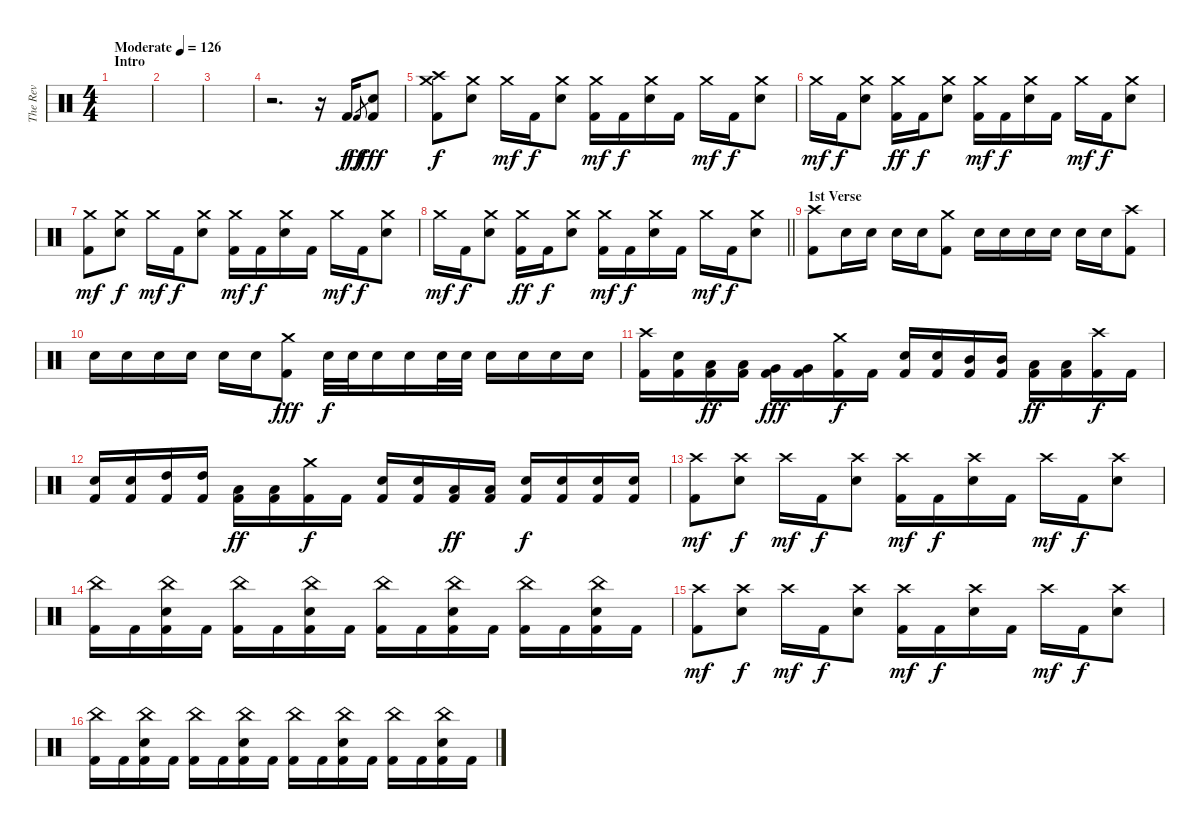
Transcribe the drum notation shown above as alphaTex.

\track ("The Rev" "The Rev") {instrument percussion}
\staff {score}
\articulation defaults
\ts (4 4)
\section ("" "Intro")
\tempo (126 "Moderate")
\clef neutral
\ks c
|
|
|
r.2{d} r.16 "Kick (hit) 2".16 "Kick (hit) 2".8{gr dy ff} ("Electric Snare (hit)" "Kick (hit) 2").8{dy fff} |
("Crash medium (hit)" "Crash high (hit)" "Kick (hit) 2").8{dy f} ("Crash medium (hit)" "Electric Snare (hit)").8 "Crash medium (hit)".16{dy mf} "Kick (hit) 2".16{dy f} ("Crash medium (hit)" "Electric Snare (hit)").8 ("Crash medium (hit)" "Kick (hit) 2").16{dy mf} "Kick (hit) 2".16{dy f} ("Crash medium (hit)" "Electric Snare (hit)").16 "Kick (hit) 2".16 "Crash medium (hit)".16{dy mf} "Kick (hit) 2".16{dy f} ("Crash medium (hit)" "Electric Snare (hit)").8 |
"Crash medium (hit)".16{dy mf} "Kick (hit) 2".16{dy f} ("Crash medium (hit)" "Electric Snare (hit)").8 ("Crash medium (hit)" "Kick (hit) 2").16{dy ff} "Kick (hit) 2".16{dy f} ("Crash medium (hit)" "Electric Snare (hit)").8 ("Crash medium (hit)" "Kick (hit) 2").16{dy mf} "Kick (hit) 2".16{dy f} ("Crash medium (hit)" "Electric Snare (hit)").16 "Kick (hit) 2".16 "Crash medium (hit)".16{dy mf} "Kick (hit) 2".16{dy f} ("Crash medium (hit)" "Electric Snare (hit)").8 |
("Crash medium (hit)" "Kick (hit) 2").8{dy mf} ("Crash medium (hit)" "Electric Snare (hit)").8{dy f} "Crash medium (hit)".16{dy mf} "Kick (hit) 2".16{dy f} ("Crash medium (hit)" "Electric Snare (hit)").8 ("Crash medium (hit)" "Kick (hit) 2").16{dy mf} "Kick (hit) 2".16{dy f} ("Crash medium (hit)" "Electric Snare (hit)").16 "Kick (hit) 2".16 "Crash medium (hit)".16{dy mf} "Kick (hit) 2".16{dy f} ("Crash medium (hit)" "Electric Snare (hit)").8 |
\barLineRight lightlight "Crash medium (hit)".16{dy mf} "Kick (hit) 2".16{dy f}
("Crash medium (hit)" "Electric Snare (hit)").8 ("Crash medium (hit)" "Kick (hit) 2").16{dy ff} "Kick (hit) 2".16{dy f} ("Crash medium (hit)" "Electric Snare (hit)").8 ("Crash medium (hit)" "Kick (hit) 2").16{dy mf} "Kick (hit) 2".16{dy f} ("Crash medium (hit)" "Electric Snare (hit)").16 "Kick (hit) 2".16 "Crash medium (hit)".16{dy mf} "Kick (hit) 2".16{dy f} ("Crash medium (hit)" "Electric Snare (hit)").8 |
\section ("" "1st Verse")
("Crash high (hit)" "Kick (hit) 2").8 "Electric Snare (hit)".16 "Electric Snare (hit)".16 "Electric Snare (hit)".16 "Electric Snare (hit)".16 ("Crash medium (hit)" "Kick (hit) 2").8 "Electric Snare (hit)".16 "Electric Snare (hit)".16 "Electric Snare (hit)".16 "Electric Snare (hit)".16 "Electric Snare (hit)".16 "Electric Snare (hit)".16 ("Crash high (hit)" "Kick (hit) 2").8 |
"Electric Snare (hit)".16 "Electric Snare (hit)".16 "Electric Snare (hit)".16 "Electric Snare (hit)".16 "Electric Snare (hit)".16 "Electric Snare (hit)".16 ("Crash medium (hit)" "Kick (hit) 2").8{dy fff} "Electric Snare (hit)".32{dy f} "Electric Snare (hit)".32 "Electric Snare (hit)".16 "Electric Snare (hit)".16 "Electric Snare (hit)".32 "Electric Snare (hit)".32 "Electric Snare (hit)".16 "Electric Snare (hit)".16 "Electric Snare (hit)".16 "Electric Snare (hit)".16 |
("Crash high (hit)" "Kick (hit) 2").16 ("Electric Snare (hit)" "Kick (hit) 2").16 ("Low Tom (hit)" "Kick (hit) 2").16{dy ff} ("Low Tom (hit)" "Kick (hit) 2").16 ("Very Low Tom (hit)" "Kick (hit) 2").16{dy fff} ("Very Low Tom (hit)" "Kick (hit) 2").16 ("Crash medium (hit)" "Kick (hit) 2").16{dy f} "Kick (hit) 2".16 ("Electric Snare (hit)" "Kick (hit) 2").16 ("Electric Snare (hit)" "Kick (hit) 2").16 ("Mid Tom (hit)" "Kick (hit) 2").16 ("Mid Tom (hit)" "Kick (hit) 2").16 ("Low Tom (hit)" "Kick (hit) 2").16{dy ff} ("Low Tom (hit)" "Kick (hit) 2").16 ("Crash high (hit)" "Kick (hit) 2").16{dy f} "Kick (hit) 2".16 |
("Electric Snare (hit)" "Kick (hit) 2").16 ("Electric Snare (hit)" "Kick (hit) 2").16 ("High Tom (hit)" "Kick (hit) 2").16 ("High Tom (hit)" "Kick (hit) 2").16 ("Low Tom (hit)" "Kick (hit) 2").16{dy ff} ("Low Tom (hit)" "Kick (hit) 2").16 ("Crash medium (hit)" "Kick (hit) 2").16{dy f} "Kick (hit) 2".16 ("Electric Snare (hit)" "Kick (hit) 2").16 ("Electric Snare (hit)" "Kick (hit) 2").16 ("Low Tom (hit)" "Kick (hit) 2").16{dy ff} ("Low Tom (hit)" "Kick (hit) 2").16 ("Electric Snare (hit)" "Kick (hit) 2").16{dy f} ("Electric Snare (hit)" "Kick (hit) 2").16 ("Electric Snare (hit)" "Kick (hit) 2").16 ("Electric Snare (hit)" "Kick (hit) 2").16 |
("Crash high (hit)" "Kick (hit) 2").8{dy mf} ("Crash high (hit)" "Electric Snare (hit)").8{dy f} "Crash high (hit)".16{dy mf} "Kick (hit) 2".16{dy f} ("Crash high (hit)" "Electric Snare (hit)").8 ("Crash high (hit)" "Kick (hit) 2").16{dy mf} "Kick (hit) 2".16{dy f} ("Crash high (hit)" "Electric Snare (hit)").16 "Kick (hit) 2".16 "Crash high (hit)".16{dy mf} "Kick (hit) 2".16{dy f} ("Crash high (hit)" "Electric Snare (hit)").8 |
("China (hit)" "Kick (hit) 2").16 "Kick (hit) 2".16 ("China (hit)" "Electric Snare (hit)" "Kick (hit) 2").16 "Kick (hit) 2".16 ("China (hit)" "Kick (hit) 2").16 "Kick (hit) 2".16 ("China (hit)" "Electric Snare (hit)" "Kick (hit) 2").16 "Kick (hit) 2".16 ("China (hit)" "Kick (hit) 2").16 "Kick (hit) 2".16 ("China (hit)" "Electric Snare (hit)" "Kick (hit) 2").16 "Kick (hit) 2".16 ("China (hit)" "Kick (hit) 2").16 "Kick (hit) 2".16 ("China (hit)" "Electric Snare (hit)" "Kick (hit) 2").16 "Kick (hit) 2".16 |
("Crash high (hit)" "Kick (hit) 2").8{dy mf} ("Crash high (hit)" "Electric Snare (hit)").8{dy f} "Crash high (hit)".16{dy mf} "Kick (hit) 2".16{dy f} ("Crash high (hit)" "Electric Snare (hit)").8 ("Crash high (hit)" "Kick (hit) 2").16{dy mf} "Kick (hit) 2".16{dy f} ("Crash high (hit)" "Electric Snare (hit)").16 "Kick (hit) 2".16 "Crash high (hit)".16{dy mf} "Kick (hit) 2".16{dy f} ("Crash high (hit)" "Electric Snare (hit)").8 |
("China (hit)" "Kick (hit) 2").16 "Kick (hit) 2".16 ("China (hit)" "Electric Snare (hit)" "Kick (hit) 2").16 "Kick (hit) 2".16 ("China (hit)" "Kick (hit) 2").16 "Kick (hit) 2".16 ("China (hit)" "Electric Snare (hit)" "Kick (hit) 2").16 "Kick (hit) 2".16 ("China (hit)" "Kick (hit) 2").16 "Kick (hit) 2".16 ("China (hit)" "Electric Snare (hit)" "Kick (hit) 2").16 "Kick (hit) 2".16 ("China (hit)" "Kick (hit) 2").16 "Kick (hit) 2".16 ("China (hit)" "Electric Snare (hit)" "Kick (hit) 2").16 "Kick (hit) 2".16
